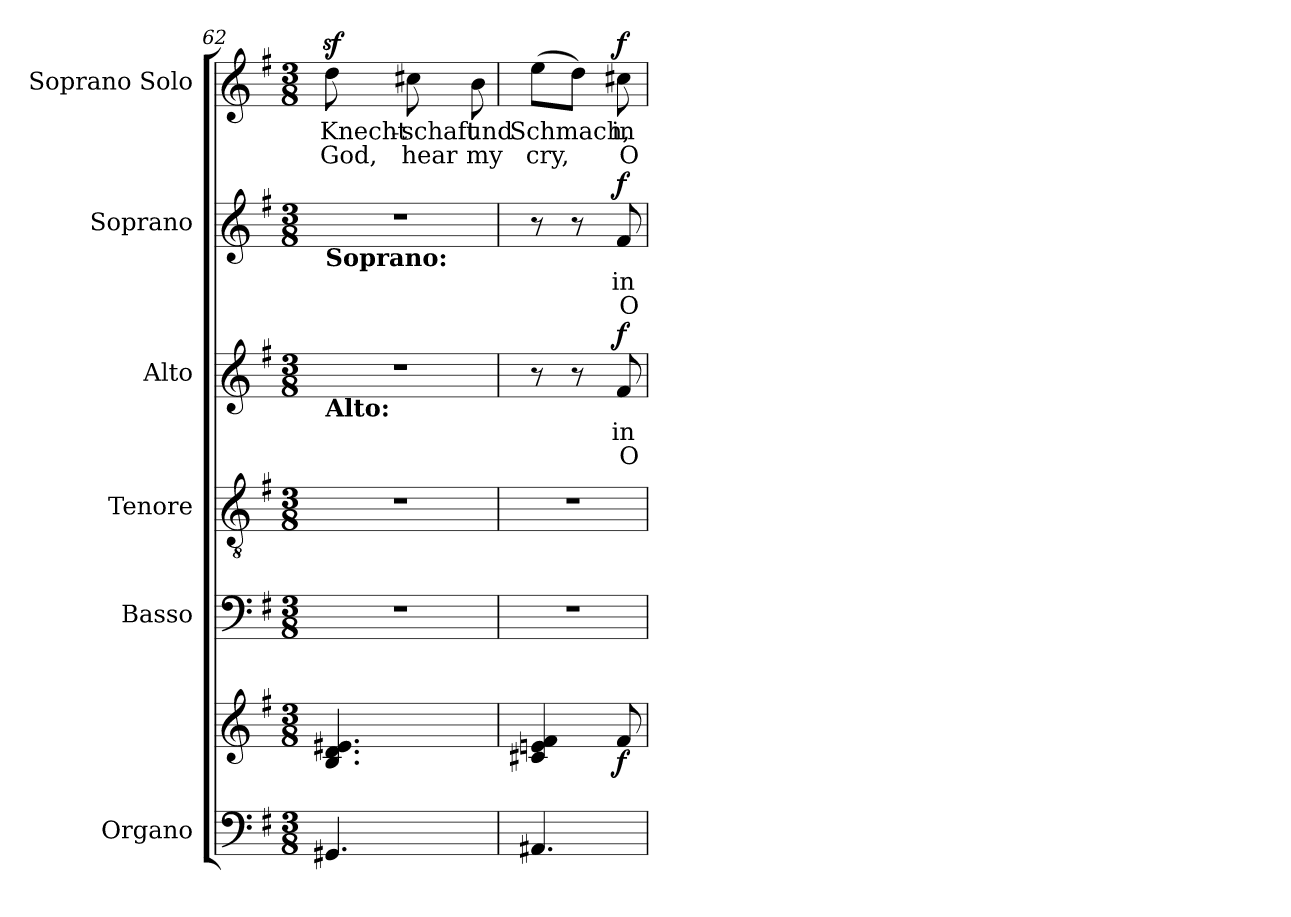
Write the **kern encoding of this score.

**kern	**kern	**dynam	**kern	**kern	**kern	**text	**text	**dynam	**kern	**text	**text	**dynam	**kern	**text	**text	**dynam
*part6	*part6	*part6	*part5	*part4	*part3	*part3	*part3	*part3	*part2	*part2	*part2	*part2	*part1	*part1	*part1	*part1
*staff7	*staff6	*staff6/7	*staff5	*staff4	*staff3	*staff3	*staff3	*staff3	*staff2	*staff2	*staff2	*staff2	*staff1	*staff1	*staff1	*staff1
*I"Organo	*	*	*I"Basso	*I"Tenore	*I"Alto	*	*	*	*I"Soprano	*	*	*	*I"Soprano Solo	*	*	*
*clefF4	*clefG2	*	*clefF4	*clefGv2	*clefG2	*	*	*	*clefG2	*	*	*	*clefG2	*	*	*
*k[f#]	*k[f#]	*	*k[f#]	*k[f#]	*k[f#]	*	*	*	*k[f#]	*	*	*	*k[f#]	*	*	*
*M3/8	*M3/8	*	*M3/8	*M3/8	*M3/8	*	*	*	*M3/8	*	*	*	*M3/8	*	*	*
=62	=62	=62	=62	=62	=62	=62	=62	=62	=62	=62	=62	=62	=62	=62	=62	=62
!	!	!	!	!	!	!	!	!	!LO:TX:b:B:t=Soprano&colon;	!	!	!	!	!	!	!
!	!	!	!	!	!LO:TX:b:B:t=Alto&colon;	!	!	!	!	!	!	!	!	!	!	!
4.GG#X/	4.B/ 4.d/ 4.e#X/	.	4.r	4.r	4.r	.	.	.	4.r	.	.	.	8ddz>\	Knecht-	God,	.
.	.	.	.	.	.	.	.	.	.	.	.	.	8cc#X\	-schaft	hear	.
.	.	.	.	.	.	.	.	.	.	.	.	.	8b\	und	my	.
=63	=63	=63	=63	=63	=63	=63	=63	=63	=63	=63	=63	=63	=63	=63	=63	=63
4.AA#X/	4c#X/ 4en/ 4f#/	.	4.r	4.r	8r	.	.	.	8r	.	.	.	(8ee\L	Schmach,	cry,	.
.	.	.	.	.	8r	.	.	.	8r	.	.	.	8dd\J)	.	.	.
!	!	!LO:DY:b	!	!	!	!	!	!LO:DY:a	!	!	!	!LO:DY:a	!	!	!	!LO:DY:a
.	8f#/	f	.	.	8f#/	in	O	f	8f#/	in	O	f	8cc#X\	in	O	f
=	=	=	=	=	=	=	=	=	=	=	=	=	=	=	=	=
*-	*-	*-	*-	*-	*-	*-	*-	*-	*-	*-	*-	*-	*-	*-	*-	*-
